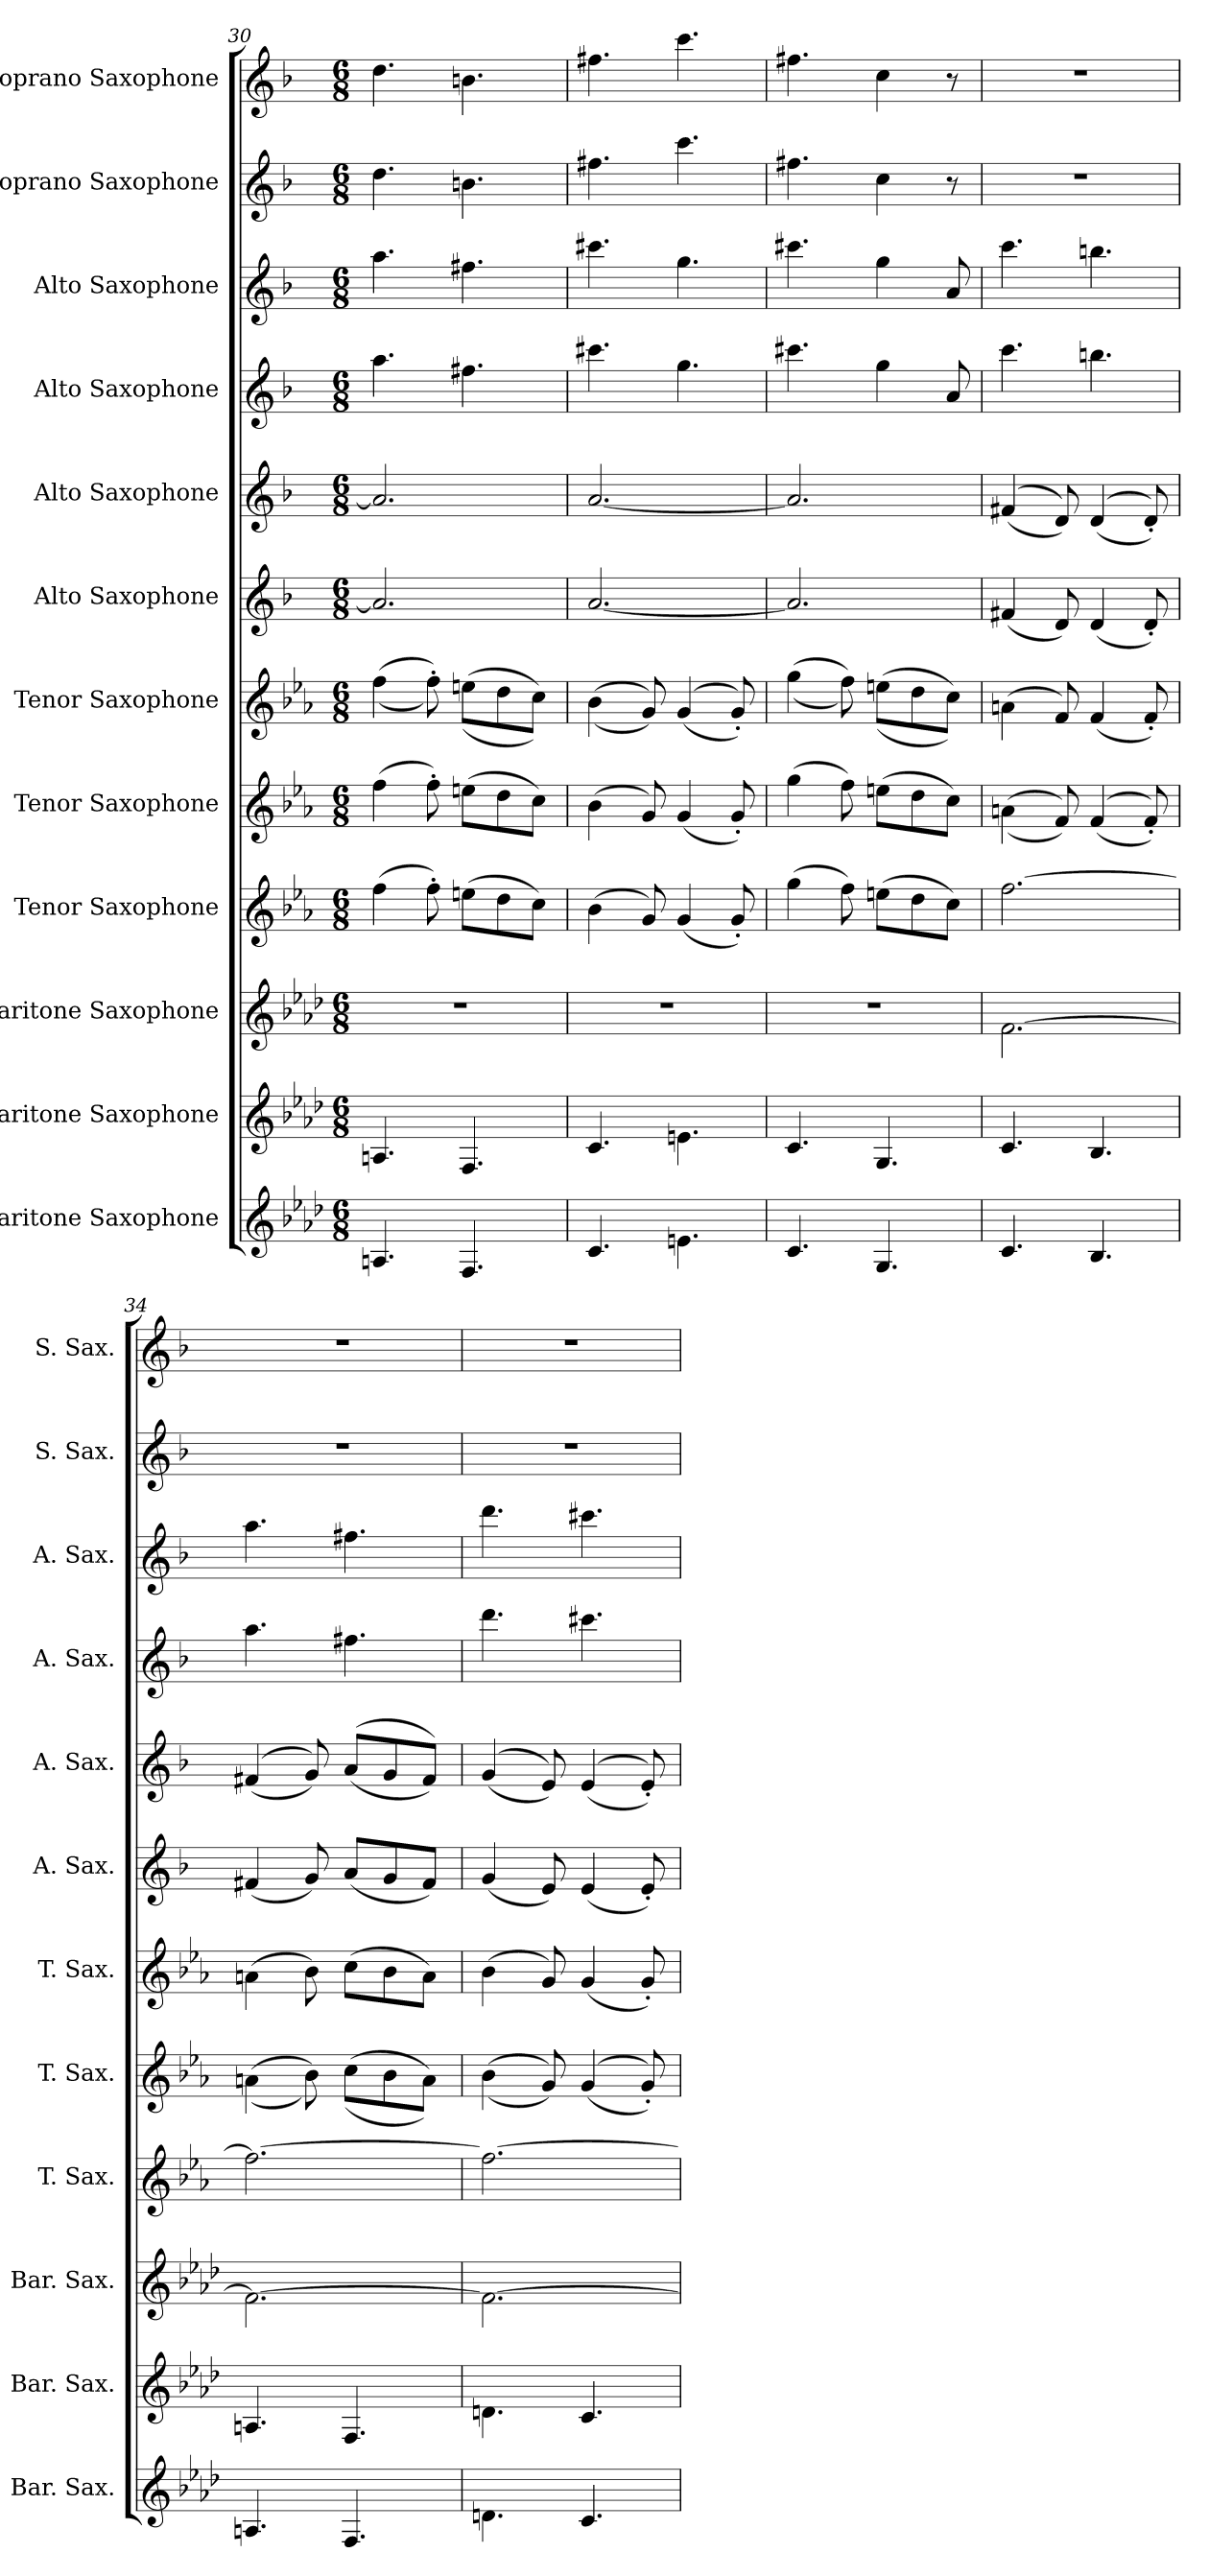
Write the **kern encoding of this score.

**kern	**kern	**kern	**kern	**kern	**kern	**kern	**kern	**kern	**kern	**kern	**kern
*part12	*part11	*part10	*part9	*part8	*part7	*part6	*part5	*part4	*part3	*part2	*part1
*staff12	*staff11	*staff10	*staff9	*staff8	*staff7	*staff6	*staff5	*staff4	*staff3	*staff2	*staff1
*I"Baritone Saxophone	*I"Baritone Saxophone	*I"Baritone Saxophone	*I"Tenor Saxophone	*I"Tenor Saxophone	*I"Tenor Saxophone	*I"Alto Saxophone	*I"Alto Saxophone	*I"Alto Saxophone	*I"Alto Saxophone	*I"Soprano Saxophone	*I"Soprano Saxophone
*I'Bar. Sax.	*I'Bar. Sax.	*I'Bar. Sax.	*I'T. Sax.	*I'T. Sax.	*I'T. Sax.	*I'A. Sax.	*I'A. Sax.	*I'A. Sax.	*I'A. Sax.	*I'S. Sax.	*I'S. Sax.
!!LO:PB:g=z
*clefG2	*clefG2	*clefG2	*clefG2	*clefG2	*clefG2	*clefG2	*clefG2	*clefG2	*clefG2	*clefG2	*clefG2
*ITrd12c21	*ITrd12c21	*ITrd12c21	*ITrd8c14	*ITrd8c14	*ITrd8c14	*ITrd5c9	*ITrd5c9	*ITrd5c9	*ITrd5c9	*ITrd1c2	*ITrd1c2
*k[b-e-a-d-]	*k[b-e-a-d-]	*k[b-e-a-d-]	*k[b-e-a-]	*k[b-e-a-]	*k[b-e-a-]	*k[b-e-a-d-]	*k[b-e-a-d-]	*k[b-e-a-d-]	*k[b-e-a-d-]	*k[b-e-a-]	*k[b-e-a-]
*M6/8	*M6/8	*M6/8	*M6/8	*M6/8	*M6/8	*M6/8	*M6/8	*M6/8	*M6/8	*M6/8	*M6/8
=30	=30	=30	=30	=30	=30	=30	=30	=30	=30	=30	=30
4.AAn/	4.AAn/	2.r	(4f\	(4f\	((4f\	2.c/]	2.c/]	4.cc\	4.cc\	4.cc\	4.cc\
.	.	.	8f'\)	8f'\)	8f'\))	.	.	.	.	.	.
4.FF/	4.FF/	.	(8en\L	(8en\L	((8en\L	.	.	4.an\	4.an\	4.an\	4.an\
.	.	.	8d\	8d\	8d\	.	.	.	.	.	.
.	.	.	8c\J)	8c\J)	8c\J))	.	.	.	.	.	.
=31	=31	=31	=31	=31	=31	=31	=31	=31	=31	=31	=31
4.C/	4.C/	2.r	(4B-\	(4B-\	((4B-\	[2.c/	[2.c/	4.een\	4.een\	4.een\	4.een\
.	.	.	8G/)	8G/)	8G/))	.	.	.	.	.	.
4.En\	4.En\	.	(4G/	(4G/	((4G/	.	.	4.b-\	4.b-\	4.bb-\	4.bb-\
.	.	.	8G'/)	8G'/)	8G'/))	.	.	.	.	.	.
=32	=32	=32	=32	=32	=32	=32	=32	=32	=32	=32	=32
4.C/	4.C/	2.r	(4g\	(4g\	((4g\	2.c/]	2.c/]	4.een\	4.een\	4.een\	4.een\
.	.	.	8f\)	8f\)	8f\))	.	.	.	.	.	.
4.GG/	4.GG/	.	(8en\L	(8en\L	((8en\L	.	.	4b-\	4b-\	4b-\	4b-\
.	.	.	8d\	8d\	8d\	.	.	.	.	.	.
.	.	.	8c\J)	8c\J)	8c\J))	.	.	8c/	8c/	8r	8r
=33	=33	=33	=33	=33	=33	=33	=33	=33	=33	=33	=33
4.C/	4.C/	[2.F\	[2.f\	((4An\	(4An\	(4An/	((4An/	4.ee-\	4.ee-\	2.r	2.r
.	.	.	.	8F/))	8F/)	8F/)	8F/))	.	.	.	.
4.BB-/	4.BB-/	.	.	((4F/	(4F/	(4F/	((4F/	4.ddn\	4.ddn\	.	.
.	.	.	.	8F'/))	8F'/)	8F'/)	8F'/))	.	.	.	.
=34	=34	=34	=34	=34	=34	=34	=34	=34	=34	=34	=34
4.AAn/	4.AAn/	2.F\_	2.f\_	((4An\	(4An\	(4An/	((4An/	4.cc\	4.cc\	2.r	2.r
.	.	.	.	8B-\))	8B-\)	8B-/)	8B-/))	.	.	.	.
4.FF/	4.FF/	.	.	((8c\L	(8c\L	(8c/L	((8c/L	4.an\	4.an\	.	.
.	.	.	.	8B-\	8B-\	8B-/	8B-/	.	.	.	.
.	.	.	.	8A\J))	8A\J)	8A/J)	8A/J))	.	.	.	.
=35	=35	=35	=35	=35	=35	=35	=35	=35	=35	=35	=35
4.Dn\	4.Dn\	2.F\_	2.f\_	((4B-\	(4B-\	(4B-/	((4B-/	4.ff\	4.ff\	2.r	2.r
.	.	.	.	8G/))	8G/)	8G/)	8G/))	.	.	.	.
4.C/	4.C/	.	.	((4G/	(4G/	(4G/	((4G/	4.een\	4.een\	.	.
.	.	.	.	8G'/))	8G'/)	8G'/)	8G'/))	.	.	.	.
=	=	=	=	=	=	=	=	=	=	=	=
*-	*-	*-	*-	*-	*-	*-	*-	*-	*-	*-	*-
